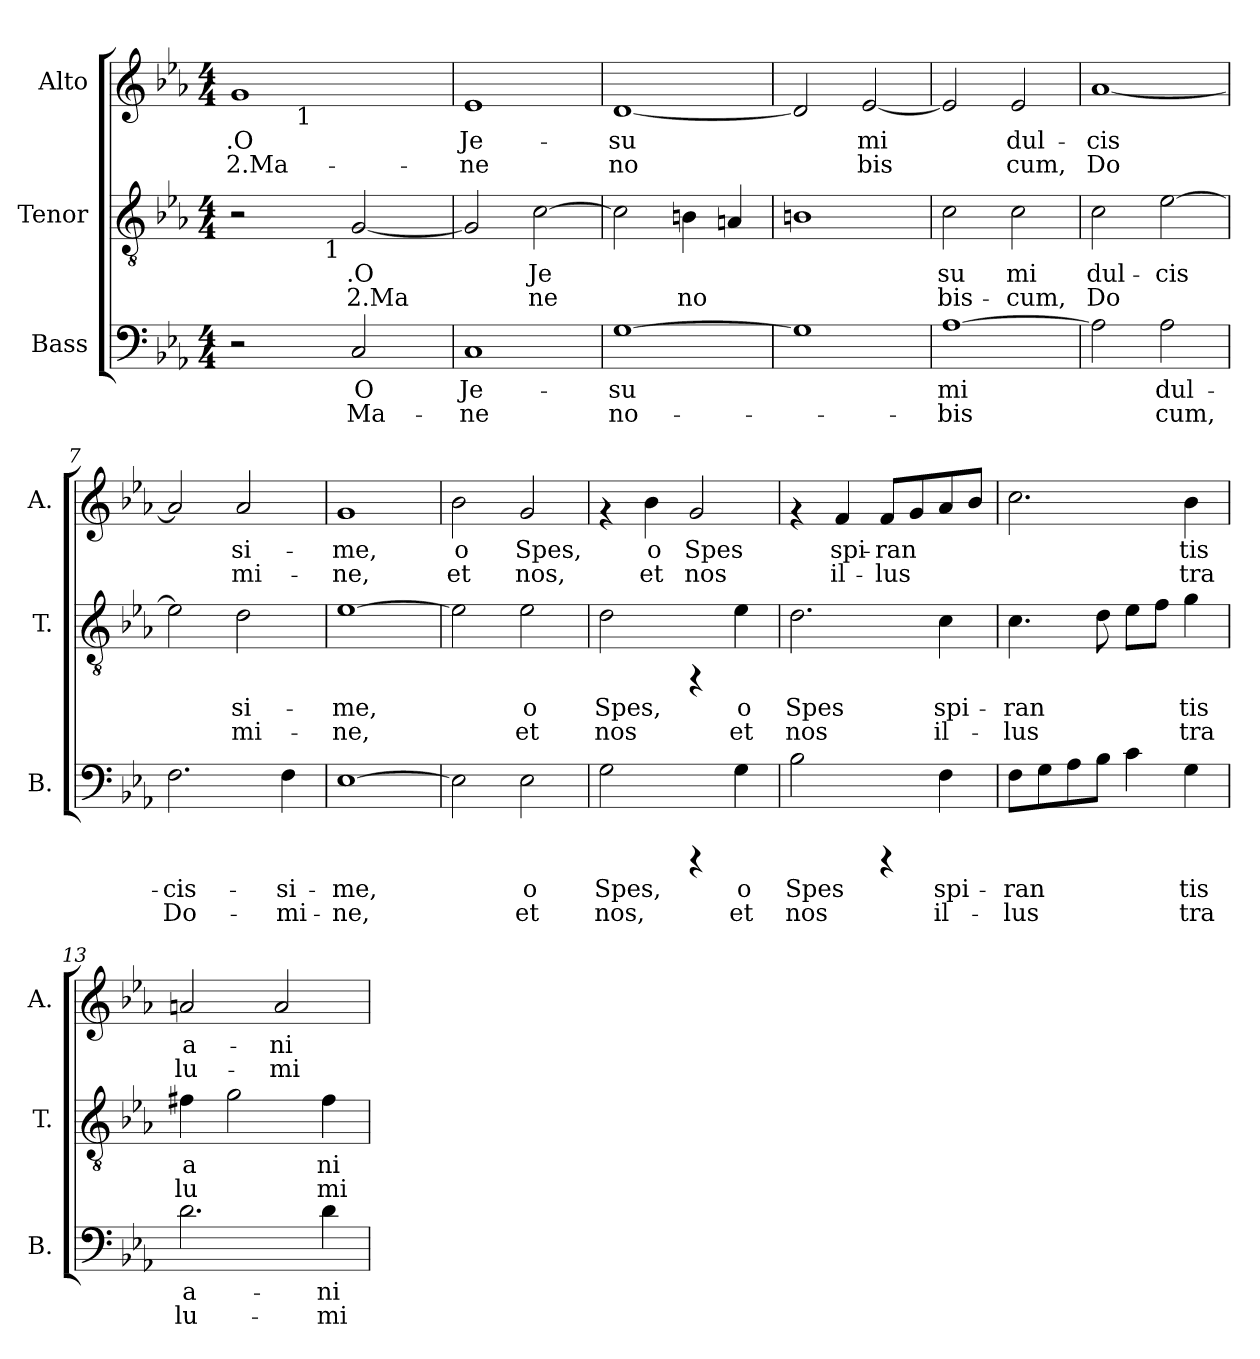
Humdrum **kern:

**kern	**text	**text	**kern	**text	**text	**kern	**text	**text
*part3	*part3	*part3	*part2	*part2	*part2	*part1	*part1	*part1
*staff3	*staff3	*staff3	*staff2	*staff2	*staff2	*staff1	*staff1	*staff1
*I"Bass	*	*	*I"Tenor	*	*	*I"Alto	*	*
*I'B.	*	*	*I'T.	*	*	*I'A.	*	*
!!LO:PB:g=z
*stria5	*	*	*stria5	*	*	*stria5	*	*
*clefF4	*	*	*clefGv2	*	*	*clefG2	*	*
*k[b-e-a-]	*	*	*k[b-e-a-]	*	*	*k[b-e-a-]	*	*
*E-:	*	*	*E-:	*	*	*E-:	*	*
*M4/4	*	*	*M4/4	*	*	*M4/4	*	*
=1	=1	=1	=1	=1	=1	=1	=1	=1
!	!	!	!	!	!	!	!LO:LY:b:cj	!LO:LY:b:cj
*	*	*	*^	*	*	*^	*	*
2r	.	.	2r	4ryy	.	.	1g	4ryy	.O	2.Ma-
.	.	.	.	8ryy	.	.	.	16ryy	.	.
!	!	!	!	!	!	!	!	!LO:TX:b:t=1	!	!
.	.	.	.	.	.	.	.	2ryy	.	.
.	.	.	.	64ryy	.	.	.	.	.	.
!	!	!	!	!LO:TX:b:t=1	!	!	!	!	!	!
.	.	.	.	2ryy	.	.	.	.	.	.
!	!LO:LY:b:cj	!LO:LY:b:cj	!	!	!LO:LY:b:cj	!LO:LY:b:cj	!	!	!	!
2C/	O	Ma-	[<2G/	.	.O-	-2.Ma-	.	.	.	.
.	.	.	.	.	.	.	.	8.ryy	.	.
.	.	.	.	16..ryy	.	.	.	.	.	.
=2	=2	=2	=2	=2	=2	=2	=2	=2	=2	=2
!	!LO:LY:b:cj	!LO:LY:b:cj	!	!	!LO:LY:b:cj	!LO:LY:b:cj	!	!	!LO:LY:b:cj	!LO:LY:b:cj
*	*	*	*v	*v	*	*	*	*	*	*
*	*	*	*	*	*	*v	*v	*	*
1C	-Je-	-ne	2G/]	--	--	1e-	-Je-	-ne
!	!	!	!	!LO:LY:b:cj	!LO:LY:b:cj	!	!	!
.	.	.	[>2c\	-Je-	-ne	.	.	.
=3	=3	=3	=3	=3	=3	=3	=3	=3
!	!LO:LY:b:cj	!LO:LY:b:cj	!	!LO:LY:b:cj	!LO:LY:b:cj	!	!LO:LY:b:cj	!LO:LY:b:cj
[>1G	su	no-	2c\]	-	-	[<1d	su	no-
!	!	!	!	!LO:LY:b:cj	!LO:LY:b:cj	!	!	!
.	.	.	4Bn\	-	-no-	.	.	.
!	!	!	!	!LO:LY:b:cj	!LO:LY:b:cj	!	!	!
.	.	.	4An/	--	--	.	.	.
=4	=4	=4	=4	=4	=4	=4	=4	=4
!	!LO:LY:b:cj	!	!	!LO:LY:b:cj	!	!	!LO:LY:b:cj	!LO:LY:b:cj
1G]	-	.	1Bn	--	.	2d/]	--	-
!	!	!	!	!	!	!	!LO:LY:b:cj	!LO:LY:b:cj
.	.	.	.	.	.	[<2e-/	mi	bis-
=5	=5	=5	=5	=5	=5	=5	=5	=5
!	!LO:LY:b:cj	!LO:LY:b:cj	!	!LO:LY:b:cj	!LO:LY:b:cj	!	!LO:LY:b:cj	!LO:LY:b:cj
[>1A-	mi	bis-	2c\	-su	bis-	2e-/]	--	--
!	!	!	!	!LO:LY:b:cj	!LO:LY:b:cj	!	!LO:LY:b:cj	!LO:LY:b:cj
.	.	.	2c\	-mi	cum,	2e-/	-dul-	-cum,
=6	=6	=6	=6	=6	=6	=6	=6	=6
!	!LO:LY:b:cj	!LO:LY:b:cj	!	!LO:LY:b:cj	!LO:LY:b:cj	!	!LO:LY:b:cj	!LO:LY:b:cj
2A-\]	--	--	2c\	dul-	-Do-	[<1a-	cis-	-Do-
!	!LO:LY:b:cj	!LO:LY:b:cj	!	!LO:LY:b:cj	!LO:LY:b:cj	!	!	!
2A-\	-dul-	-cum,	[>2e-\	-cis-	--	.	.	.
=7	=7	=7	=7	=7	=7	=7	=7	=7
!	!LO:LY:b:cj	!LO:LY:b:cj	!	!LO:LY:b:cj	!LO:LY:b:cj	!	!LO:LY:b:cj	!LO:LY:b:cj
2.F\	cis-	-Do-	2e-\]	--	--	2a-/]	--	--
!	!	!	!	!LO:LY:b:cj	!LO:LY:b:cj	!	!LO:LY:b:cj	!LO:LY:b:cj
.	.	.	2d\	-si-	-mi-	2a-/	-si-	-mi-
!	!LO:LY:b:cj	!LO:LY:b:cj	!	!	!	!	!	!
4F\	-si-	-mi-	.	.	.	.	.	.
=8	=8	=8	=8	=8	=8	=8	=8	=8
!	!LO:LY:b:cj	!LO:LY:b:cj	!	!LO:LY:b:cj	!LO:LY:b:cj	!	!LO:LY:b:cj	!LO:LY:b:cj
[<1E-	-me,	ne,	[<1e-	-me,	ne,	1g	-me,	ne,
!!LO:LB:g=z
=9	=9	=9	=9	=9	=9	=9	=9	=9
!	!LO:LY:b:cj	!LO:LY:b:cj	!	!LO:LY:b:cj	!LO:LY:b:cj	!	!LO:LY:b:cj	!LO:LY:b:cj
2E-\]	.	.	2e-\]	.	.	2b-\	o	et
!	!LO:LY:b:cj	!LO:LY:b:cj	!	!LO:LY:b:cj	!LO:LY:b:cj	!	!LO:LY:b:cj	!LO:LY:b:cj
2E-\	o	et	2e-\	o	et	2g/	Spes,	nos,
=10	=10	=10	=10	=10	=10	=10	=10	=10
!	!LO:LY:b:cj	!LO:LY:b:cj	!	!LO:LY:b:cj	!LO:LY:b:cj	!	!	!
2G\	Spes,	nos,	2d\	Spes,	nos	4rf	.	.
!	!	!	!	!	!	!	!LO:LY:b:cj	!LO:LY:b:cj
.	.	.	.	.	.	4b-\	o	et
!	!	!	!	!	!	!	!LO:LY:b:cj	!LO:LY:b:cj
4rCCC	.	.	4rFF	.	.	2g/	Spes	nos
!	!LO:LY:b:cj	!LO:LY:b:cj	!	!LO:LY:b:cj	!LO:LY:b:cj	!	!	!
4G\	o	et	4e-\	o	et	.	.	.
=11	=11	=11	=11	=11	=11	=11	=11	=11
!	!LO:LY:b:cj	!LO:LY:b:cj	!	!LO:LY:b:cj	!LO:LY:b:cj	!	!	!
2B-\	Spes	nos	2.d\	Spes	nos	4rf	.	.
!	!	!	!	!	!	!	!LO:LY:b:cj	!LO:LY:b:cj
.	.	.	.	.	.	4f/	spi-	-il-
!	!	!	!	!	!	!	!LO:LY:b:cj	!LO:LY:b:cj
4rCCC	.	.	.	.	.	8f/L	-ran-	-lus-
!	!	!	!	!	!	!	!LO:LY:b:cj	!LO:LY:b:cj
.	.	.	.	.	.	8g/	--	--
!	!LO:LY:b:cj	!LO:LY:b:cj	!	!LO:LY:b:cj	!LO:LY:b:cj	!	!LO:LY:b:cj	!LO:LY:b:cj
4F\	spi-	-il-	4c\	spi-	-il-	8a-/	--	--
!	!	!	!	!	!	!	!LO:LY:b:cj	!LO:LY:b:cj
.	.	.	.	.	.	8b-/J	--	--
=12	=12	=12	=12	=12	=12	=12	=12	=12
!	!LO:LY:b:cj	!LO:LY:b:cj	!	!LO:LY:b:cj	!LO:LY:b:cj	!	!LO:LY:b:cj	!LO:LY:b:cj
8F\L	-ran-	-lus-	4.c\	-ran-	-lus-	2.cc\	--	-
!	!LO:LY:b:cj	!LO:LY:b:cj	!	!	!	!	!	!
8G\	--	-	.	.	.	.	.	.
!	!LO:LY:b:cj	!LO:LY:b:cj	!	!	!	!	!	!
8A-\	-	-	.	.	.	.	.	.
!	!LO:LY:b:cj	!LO:LY:b:cj	!	!LO:LY:b:cj	!LO:LY:b:cj	!	!	!
8B-\J	-	-	8d\	--	-	.	.	.
!	!LO:LY:b:cj	!LO:LY:b:cj	!	!LO:LY:b:cj	!LO:LY:b:cj	!	!	!
4c\	-	-	8e-\L	-	-	.	.	.
!	!	!	!	!LO:LY:b:cj	!LO:LY:b:cj	!	!	!
.	.	.	8f\J	-	-	.	.	.
!	!LO:LY:b:cj	!LO:LY:b:cj	!	!LO:LY:b:cj	!LO:LY:b:cj	!	!LO:LY:b:cj	!LO:LY:b:cj
4G\	tis	tra	4g\	tis	tra	4b-\	tis	tra
=13	=13	=13	=13	=13	=13	=13	=13	=13
!	!LO:LY:b:cj	!LO:LY:b:cj	!	!LO:LY:b:cj	!LO:LY:b:cj	!	!LO:LY:b:cj	!LO:LY:b:cj
2.d\	a-	-lu-	4f#X\	a-	-lu-	2an/	a-	-lu-
!	!	!	!	!LO:LY:b:cj	!LO:LY:b:cj	!	!	!
.	.	.	2g\	--	--	.	.	.
!	!	!	!	!	!	!	!LO:LY:b:cj	!LO:LY:b:cj
.	.	.	.	.	.	2a/	-ni-	-mi-
!	!LO:LY:b:cj	!LO:LY:b:cj	!	!LO:LY:b:cj	!LO:LY:b:cj	!	!	!
4d\	-ni-	-mi-	4f#\	-ni-	-mi-	.	.	.
=	=	=	=	=	=	=	=	=
*-	*-	*-	*-	*-	*-	*-	*-	*-
